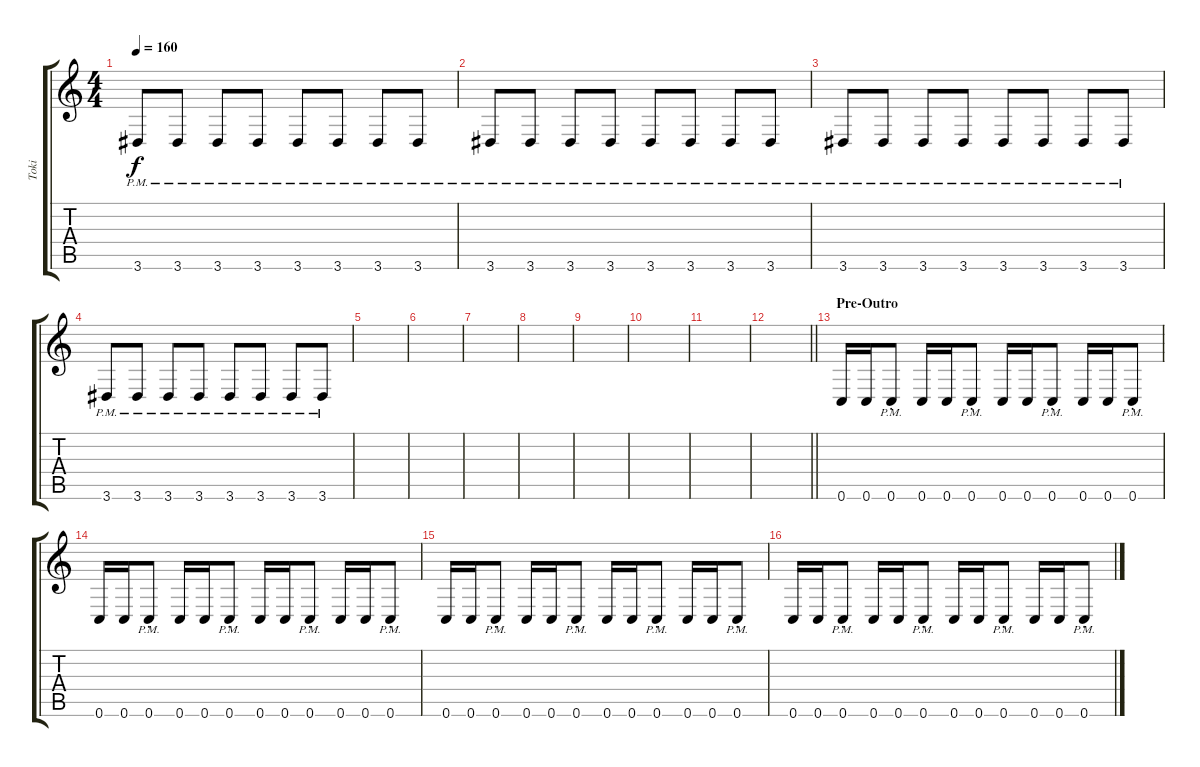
\track ("Toki" "Toki") {instrument distortionguitar}
\staff {score tabs}
\tuning (D4 A3 F3 C3 G2 C2) {hide}
\ts (4 4)
\tempo 160
\clef g2
\ks c
3.6{pm}.8{dy f} 3.6{pm}.8 3.6{pm}.8 3.6{pm}.8 3.6{pm}.8 3.6{pm}.8 3.6{pm}.8 3.6{pm}.8 |
3.6{pm}.8 3.6{pm}.8 3.6{pm}.8 3.6{pm}.8 3.6{pm}.8 3.6{pm}.8 3.6{pm}.8 3.6{pm}.8 |
3.6{pm}.8 3.6{pm}.8 3.6{pm}.8 3.6{pm}.8 3.6{pm}.8 3.6{pm}.8 3.6{pm}.8 3.6{pm}.8 |
3.6{pm}.8 3.6{pm}.8 3.6{pm}.8 3.6{pm}.8 3.6{pm}.8 3.6{pm}.8 3.6{pm}.8 3.6{pm}.8 |
|
|
|
|
|
|
|
\barLineRight lightlight
|
\section ("" "Pre-Outro")
0.6.16 0.6.16 0.6{pm st}.8 0.6.16 0.6.16 0.6{pm st}.8 0.6.16 0.6.16 0.6{pm st}.8 0.6.16 0.6.16 0.6{pm st}.8 |
0.6.16 0.6.16 0.6{pm st}.8 0.6.16 0.6.16 0.6{pm st}.8 0.6.16 0.6.16 0.6{pm st}.8 0.6.16 0.6.16 0.6{pm st}.8 |
0.6.16 0.6.16 0.6{pm st}.8 0.6.16 0.6.16 0.6{pm st}.8 0.6.16 0.6.16 0.6{pm st}.8 0.6.16 0.6.16 0.6{pm st}.8 |
0.6.16 0.6.16 0.6{pm st}.8 0.6.16 0.6.16 0.6{pm st}.8 0.6.16 0.6.16 0.6{pm st}.8 0.6.16 0.6.16 0.6{pm st}.8
